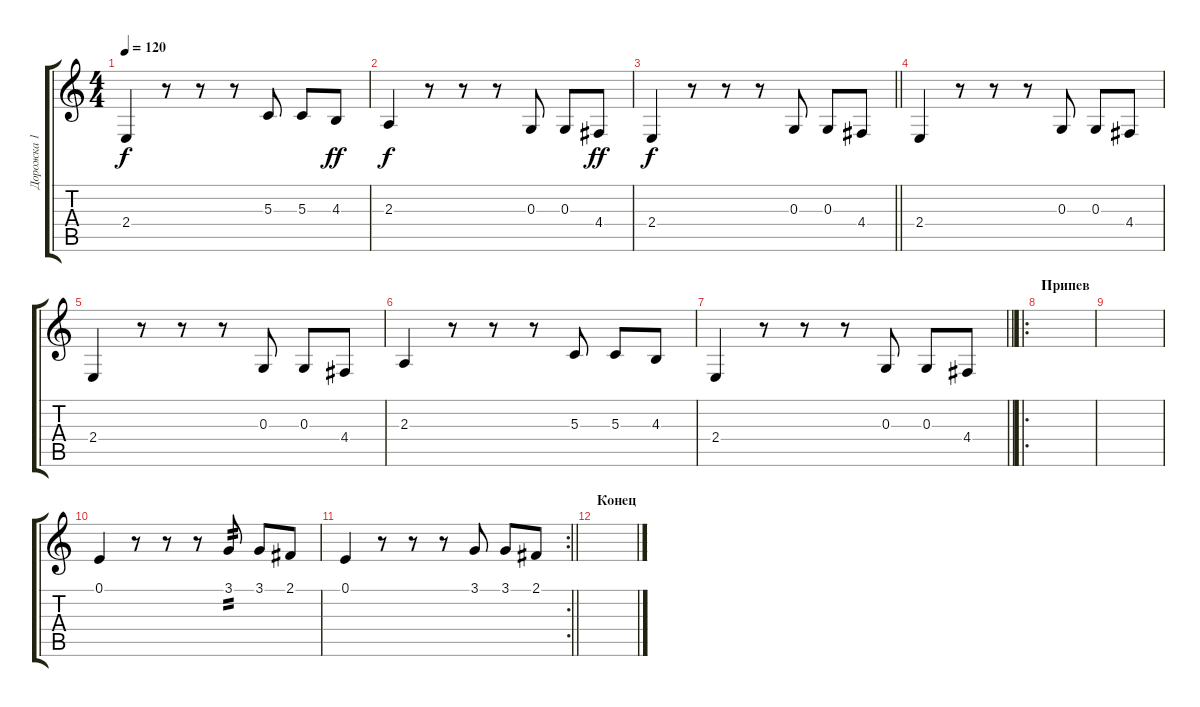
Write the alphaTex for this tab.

\track ("Дорожка 1" "Дорожка 1") {instrument lead2sawtooth}
\staff {score tabs}
\tuning (E4 B3 G3 D3 A2 E2) {hide}
\ts (4 4)
\tempo 120
\clef g2
\ks c
2.4.4{dy f} r.8 r.8 r.8 5.3.8 5.3.8 4.3.8{dy ff} |
2.3.4{dy f} r.8 r.8 r.8 0.3.8 0.3.8 4.4.8{dy ff} |
\barLineRight lightlight
2.4.4{dy f} r.8 r.8 r.8 0.3.8 0.3.8 4.4.8 |
2.4.4 r.8 r.8 r.8 0.3.8 0.3.8 4.4.8 |
2.4.4 r.8 r.8 r.8 0.3.8 0.3.8 4.4.8 |
2.3.4 r.8 r.8 r.8 5.3.8 5.3.8 4.3.8 |
\barLineRight lightlight
2.4.4 r.8 r.8 r.8 0.3.8 0.3.8 4.4.8 |
\ro
\section ("" "Припев")
|
|
0.1.4 r.8 r.8 r.8 3.1.8{tp 2} 3.1.8 2.1.8 |
\rc 2
\barLineRight lightlight
0.1.4 r.8 r.8 r.8 3.1.8 3.1.8 2.1.8 |
\section ("" "Конец")
